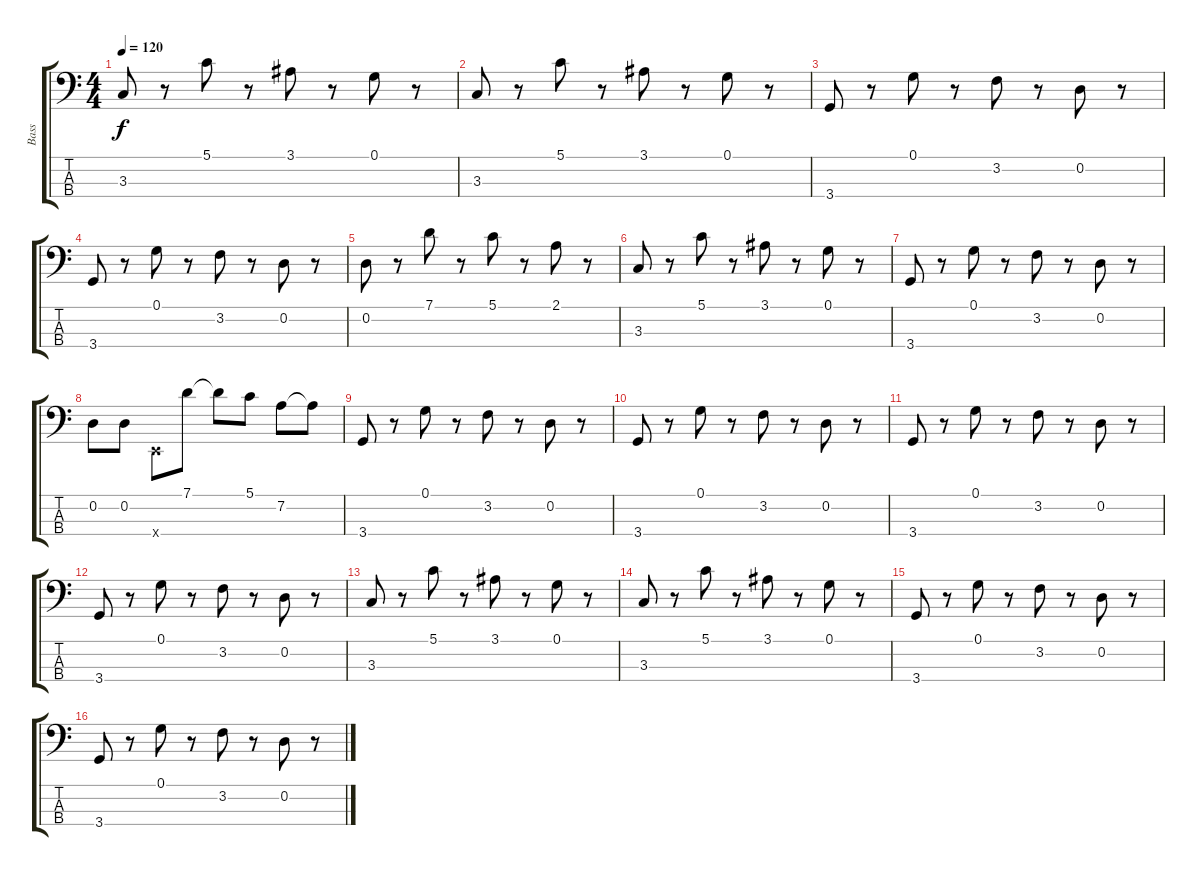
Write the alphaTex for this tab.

\track ("Bass" "Bass") {instrument electricbasspick}
\staff {score tabs}
\tuning (G2 D2 A1 E1) {hide}
\ts (4 4)
\tempo 120
\clef f4
\ks c
3.3.8{dy f} r.8 5.1.8 r.8 3.1.8 r.8 0.1.8 r.8 |
3.3.8 r.8 5.1.8 r.8 3.1.8 r.8 0.1.8 r.8 |
3.4.8 r.8 0.1.8 r.8 3.2.8 r.8 0.2.8 r.8 |
3.4.8 r.8 0.1.8 r.8 3.2.8 r.8 0.2.8 r.8 |
0.2.8 r.8 7.1.8 r.8 5.1.8 r.8 2.1.8 r.8 |
3.3.8 r.8 5.1.8 r.8 3.1.8 r.8 0.1.8 r.8 |
3.4.8 r.8 0.1.8 r.8 3.2.8 r.8 0.2.8 r.8 |
0.2.8 0.2.8 0.4{x}.8 7.1.8 7.1{t}.8 5.1.8 7.2.8 7.2{t}.8 |
3.4.8 r.8 0.1.8 r.8 3.2.8 r.8 0.2.8 r.8 |
3.4.8 r.8 0.1.8 r.8 3.2.8 r.8 0.2.8 r.8 |
3.4.8 r.8 0.1.8 r.8 3.2.8 r.8 0.2.8 r.8 |
3.4.8 r.8 0.1.8 r.8 3.2.8 r.8 0.2.8 r.8 |
3.3.8 r.8 5.1.8 r.8 3.1.8 r.8 0.1.8 r.8 |
3.3.8 r.8 5.1.8 r.8 3.1.8 r.8 0.1.8 r.8 |
3.4.8 r.8 0.1.8 r.8 3.2.8 r.8 0.2.8 r.8 |
3.4.8 r.8 0.1.8 r.8 3.2.8 r.8 0.2.8 r.8
